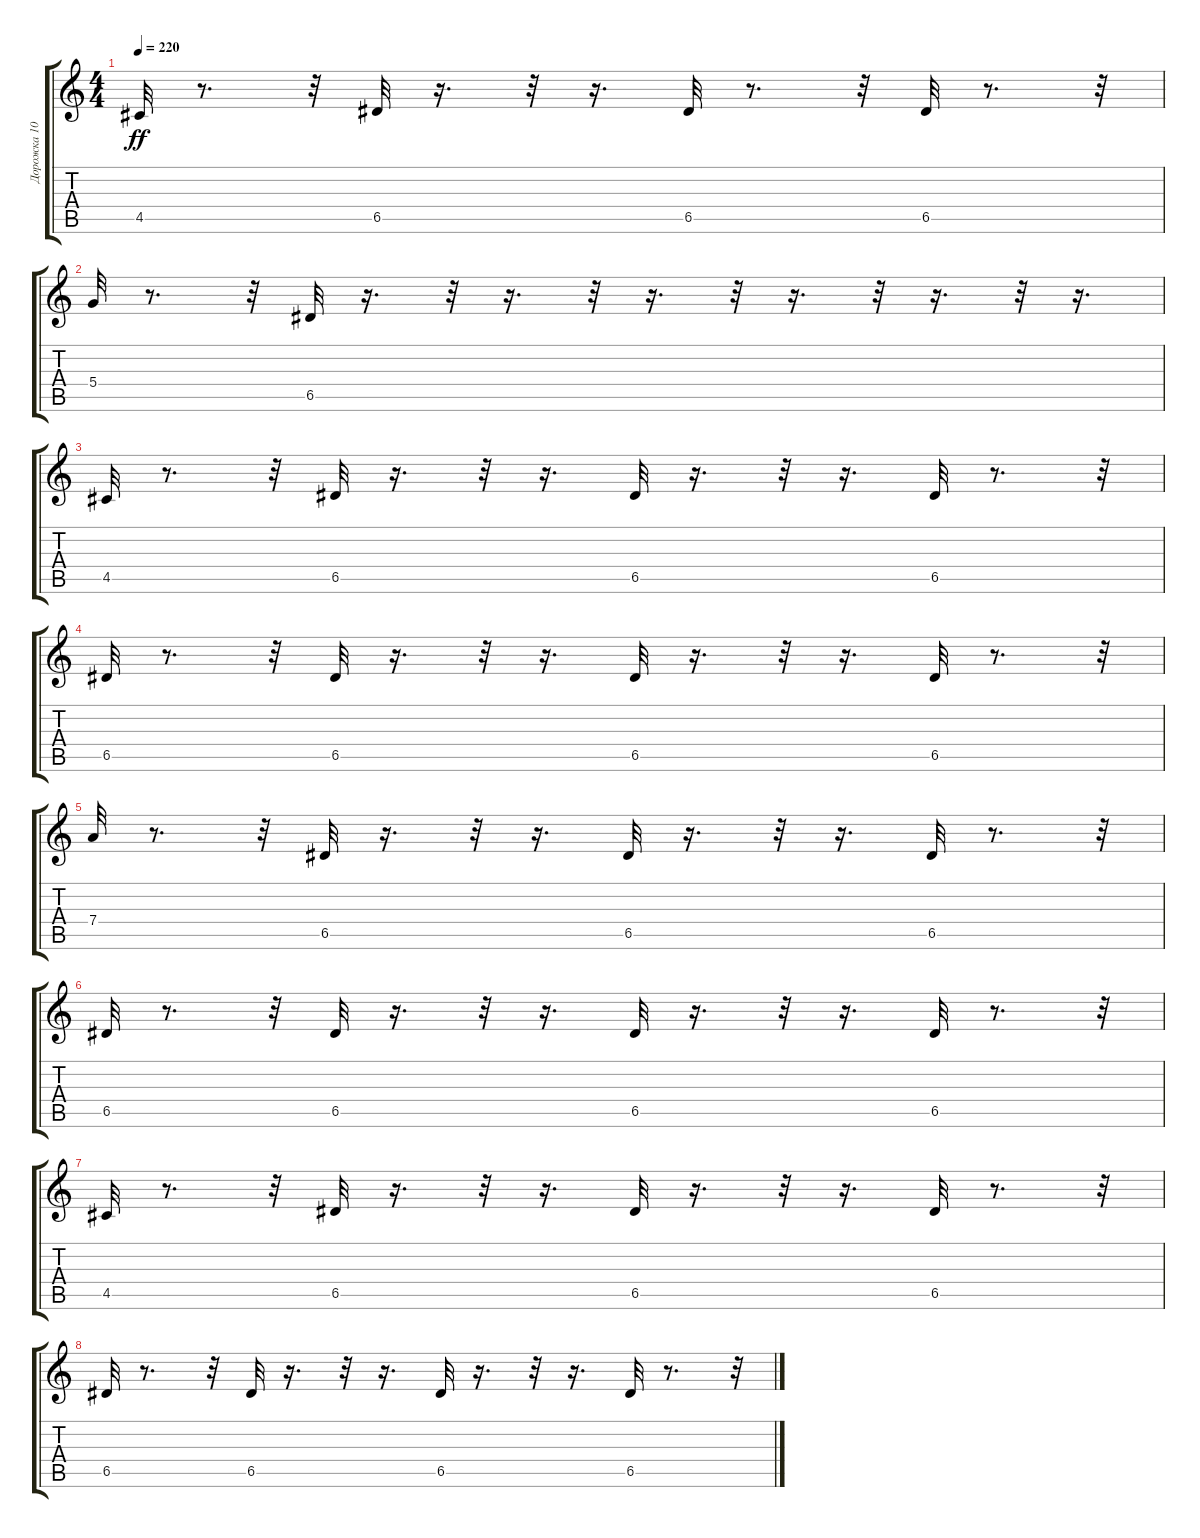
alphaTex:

\track ("Дорожка 10" "Дорожка 10") {instrument acousticguitarnylon}
\staff {score tabs}
\tuning (E4 B3 G3 D3 A2 E2) {hide}
\ts (4 4)
\tempo 220
\clef g2
\ks c
4.5.32{dy ff} r.8{d} r.32 6.5.32 r.16{d} r.32 r.16{d} 6.5.32 r.8{d} r.32 6.5.32 r.8{d} r.32 |
5.4.32 r.8{d} r.32 6.5.32 r.16{d} r.32 r.16{d} r.32 r.16{d} r.32 r.16{d} r.32 r.16{d} r.32 r.16{d} |
4.5.32 r.8{d} r.32 6.5.32 r.16{d} r.32 r.16{d} 6.5.32 r.16{d} r.32 r.16{d} 6.5.32 r.8{d} r.32 |
6.5.32 r.8{d} r.32 6.5.32 r.16{d} r.32 r.16{d} 6.5.32 r.16{d} r.32 r.16{d} 6.5.32 r.8{d} r.32 |
7.4.32 r.8{d} r.32 6.5.32 r.16{d} r.32 r.16{d} 6.5.32 r.16{d} r.32 r.16{d} 6.5.32 r.8{d} r.32 |
6.5.32 r.8{d} r.32 6.5.32 r.16{d} r.32 r.16{d} 6.5.32 r.16{d} r.32 r.16{d} 6.5.32 r.8{d} r.32 |
4.5.32 r.8{d} r.32 6.5.32 r.16{d} r.32 r.16{d} 6.5.32 r.16{d} r.32 r.16{d} 6.5.32 r.8{d} r.32 |
6.5.32 r.8{d} r.32 6.5.32 r.16{d} r.32 r.16{d} 6.5.32 r.16{d} r.32 r.16{d} 6.5.32 r.8{d} r.32
